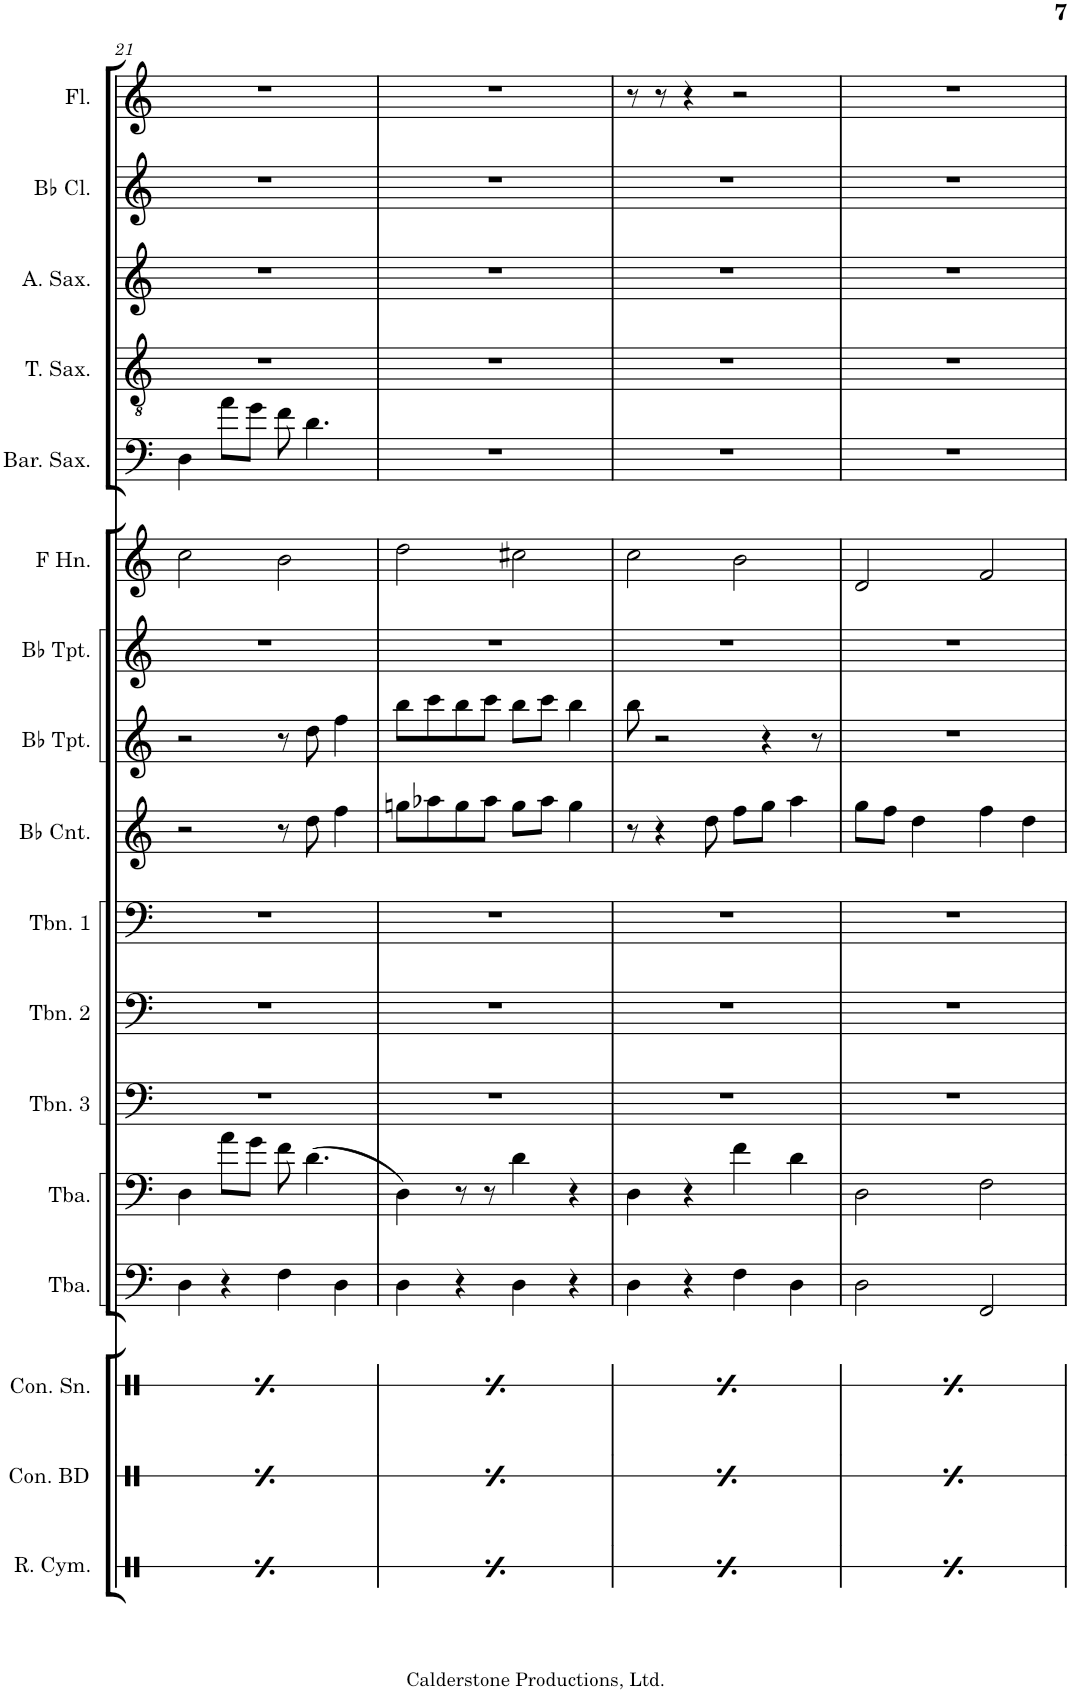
**kern	**kern	**kern	**kern	**kern	**kern	**kern	**kern	**kern	**kern	**kern	**kern	**kern	**kern	**kern	**kern	**kern
*part17	*part16	*part15	*part14	*part13	*part12	*part11	*part10	*part9	*part8	*part7	*part6	*part5	*part4	*part3	*part2	*part1
*staff17	*staff16	*staff15	*staff14	*staff13	*staff12	*staff11	*staff10	*staff9	*staff8	*staff7	*staff6	*staff5	*staff4	*staff3	*staff2	*staff1
*I"Ride Cymbal	*I"Concert Bass Drum	*I"Concert Snare Drum	*I"Tuba -2	*I"Tuba-1	*I"Trombone 3	*I"Trombone 2	*I"Trombone 1	*I"Bb Cornet	*I"Bb Trumpet	*I"Bb Trumpet	*I"Horn in F	*I"Baritone Saxophone	*I"Tenor Saxophone	*I"Alto Saxophone	*I"Bb Clarinet	*I"Flute
*I'R. Cym.	*I'Con. BD	*I'Con. Sn.	*I'Tba.	*I'Tba.	*I'Tbn. 3	*I'Tbn. 2	*I'Tbn. 1	*I'Bb Cnt.	*I'Bb Tpt.	*I'Bb Tpt.	*	*I'Bar. Sax.	*I'T. Sax.	*I'A. Sax.	*I'Bb Cl.	*I'Fl.
!!LO:PB:g=z
*clefX	*clefX	*clefX	*clefF4	*clefF4	*clefF4	*clefF4	*clefF4	*clefG2	*clefG2	*clefG2	*clefG2	*clefF4	*clefGv2	*clefG2	*clefG2	*clefG2
*	*	*	*	*	*	*	*	*ITrd1c2	*ITrd1c2	*ITrd1c2	*ITrd4c7	*ITrd12c21	*ITrd8c14	*ITrd5c9	*ITrd1c2	*ITrd4c7
*k[]	*k[]	*k[]	*k[]	*k[]	*k[]	*k[]	*k[]	*k[]	*k[]	*k[]	*k[]	*k[]	*k[]	*k[]	*k[]	*k[]
*M4/4	*M4/4	*M4/4	*M4/4	*M4/4	*M4/4	*M4/4	*M4/4	*M4/4	*M4/4	*M4/4	*M4/4	*M4/4	*M4/4	*M4/4	*M4/4	*M4/4
*met(c)	*met(c)	*met(c)	*met(c)	*met(c)	*met(c)	*met(c)	*met(c)	*met(c)	*met(c)	*met(c)	*met(c)	*met(c)	*met(c)	*met(c)	*met(c)	*met(c)
=21	=21	=21	=21	=21	=21	=21	=21	=21	=21	=21	=21	=21	=21	=21	=21	=21
8Re\L	4Re\	4r	4D\	4D\	1r	1r	1r	2r	2r	1r	2cc\	4D\	1r	1r	1r	1r
8Re\	.	.	.	.	.	.	.	.	.	.	.	.	.	.	.	.
8Re\	4Re\	4r	4r	8a\L	.	.	.	.	.	.	.	8a\L	.	.	.	.
8Re\J	.	.	.	8g\J	.	.	.	.	.	.	.	8g\J	.	.	.	.
8Re\L	4Re^\	4Re\	4F\	8f\	.	.	.	8r	8r	.	2b\	8f\	.	.	.	.
8Re\	.	.	.	(4.d\	.	.	.	8dd\	8dd\	.	.	4.d\	.	.	.	.
8Re\	4Re\	4r	4D\	.	.	.	.	4ff\	4ff\	.	.	.	.	.	.	.
8Re\J	.	.	.	.	.	.	.	.	.	.	.	.	.	.	.	.
=22	=22	=22	=22	=22	=22	=22	=22	=22	=22	=22	=22	=22	=22	=22	=22	=22
8Re\L	4Re\	4r	4D\	4D\)	1r	1r	1r	8ggn\L	8bb\L	1r	2dd\	1r	1r	1r	1r	1r
8Re\	.	.	.	.	.	.	.	8aa-X\	8ccc\	.	.	.	.	.	.	.
8Re\	4Re\	4r	4r	8r	.	.	.	8gg\	8bb\	.	.	.	.	.	.	.
8Re\J	.	.	.	8r	.	.	.	8aa-\J	8ccc\J	.	.	.	.	.	.	.
8Re\L	4Re^\	4Re\	4D\	4d\	.	.	.	8gg\L	8bb\L	.	2cc#X\	.	.	.	.	.
8Re\	.	.	.	.	.	.	.	8aa-\J	8ccc\J	.	.	.	.	.	.	.
8Re\	4Re\	4r	4r	4r	.	.	.	4gg\	4bb\	.	.	.	.	.	.	.
8Re\J	.	.	.	.	.	.	.	.	.	.	.	.	.	.	.	.
=23	=23	=23	=23	=23	=23	=23	=23	=23	=23	=23	=23	=23	=23	=23	=23	=23
8Re\L	4Re\	4r	4D\	4D\	1r	1r	1r	8r	8bb\	1r	2cc\	1r	1r	1r	1r	8r
8Re\	.	.	.	.	.	.	.	4r	2r	.	.	.	.	.	.	8r
8Re\	4Re\	4r	4r	4r	.	.	.	.	.	.	.	.	.	.	.	4r
8Re\J	.	.	.	.	.	.	.	8dd\	.	.	.	.	.	.	.	.
8Re\L	4Re^\	4Re\	4F\	4f\	.	.	.	8ff\L	.	.	2b\	.	.	.	.	2r
8Re\	.	.	.	.	.	.	.	8gg\J	4r	.	.	.	.	.	.	.
8Re\	4Re\	4r	4D\	4d\	.	.	.	4aa\	.	.	.	.	.	.	.	.
8Re\J	.	.	.	.	.	.	.	.	8r	.	.	.	.	.	.	.
=24	=24	=24	=24	=24	=24	=24	=24	=24	=24	=24	=24	=24	=24	=24	=24	=24
8Re\L	4Re\	4r	2D\	2D\	1r	1r	1r	8gg\L	1r	1r	2d/	1r	1r	1r	1r	1r
8Re\	.	.	.	.	.	.	.	8ff\J	.	.	.	.	.	.	.	.
8Re\	4Re\	4r	.	.	.	.	.	4dd\	.	.	.	.	.	.	.	.
8Re\J	.	.	.	.	.	.	.	.	.	.	.	.	.	.	.	.
8Re\L	4Re^\	4Re\	2FF/	2F\	.	.	.	4ff\	.	.	2f/	.	.	.	.	.
8Re\	.	.	.	.	.	.	.	.	.	.	.	.	.	.	.	.
8Re\	4Re\	4r	.	.	.	.	.	4dd\	.	.	.	.	.	.	.	.
8Re\J	.	.	.	.	.	.	.	.	.	.	.	.	.	.	.	.
=	=	=	=	=	=	=	=	=	=	=	=	=	=	=	=	=
*-	*-	*-	*-	*-	*-	*-	*-	*-	*-	*-	*-	*-	*-	*-	*-	*-
